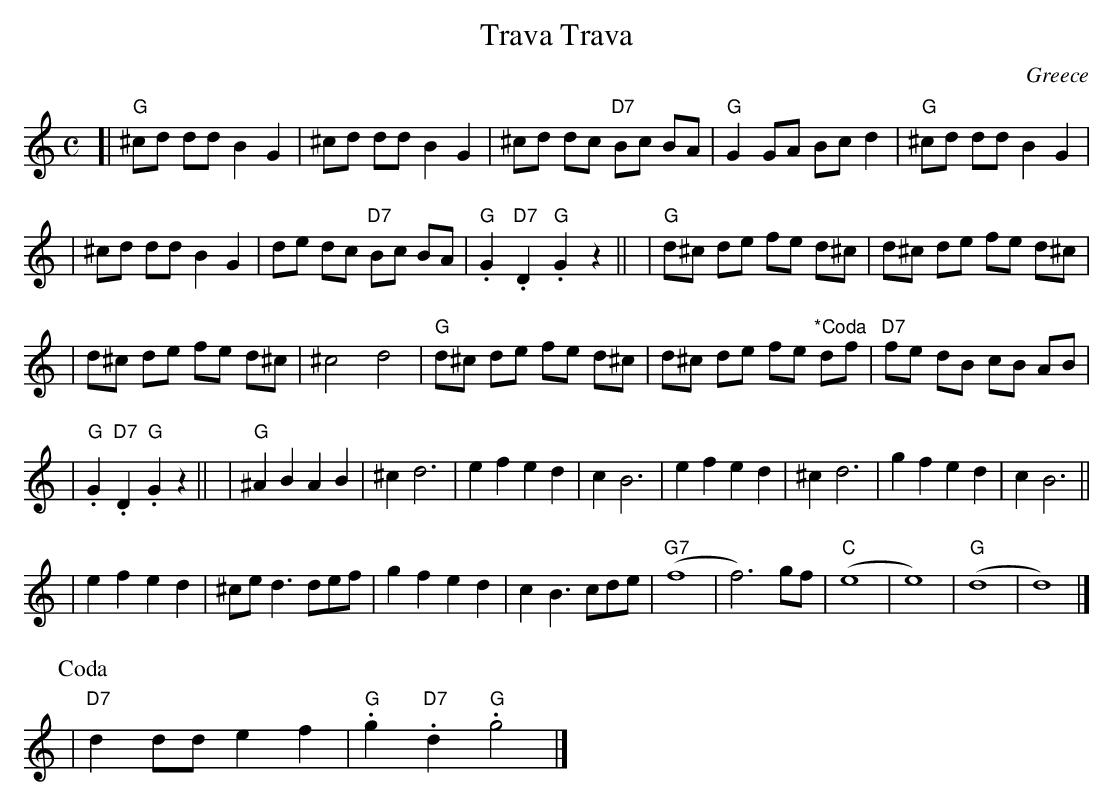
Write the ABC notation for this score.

X:1
T:Trava Trava
C:Greece
M:C
L:1/8
K:C
[| "G"^cd dd B2 G2 \
| ^cd dd B2 G2 \
| ^cd dc "D7"Bc BA \
| "G"G2 GA Bc d2 \
| "G"^cd dd B2 G2 |
| ^cd dd B2 G2 \
| de dc "D7"Bc BA \
| "G".G2 "D7".D2 "G".G2 z2 || \
| "G"d^c de fe d^c \
| d^c de fe d^c |
| d^c de fe d^c \
| ^c4 d4 \
|  "G"d^c de fe d^c \
| d^c de fe "*Coda"df  \
| "D7"fe dB cB AB |
| "G".G2 "D7".D2 "G".G2 z2 || \
| "G"^A2 B2 A2 B2 \
| ^c2 d6 \
| e2 f2 e2 d2 \
| c2 B6 \
| e2 f2 e2 d2 \
| ^c2 d6 \
| g2 f2 e2 d2 \
| c2 B6 ||
| e2 f2 e2 d2 \
| ^ce d3 def \
| g2 f2 e2 d2 \
| c2 B3 cde \
| "G7"(f8 \
| f6) gf \
| "C"(e8 \
| e8) \
| "G"(d8 \
| d8) |]
P: Coda
| "D7"d2 dd e2 f2 \
| "G".g2 "D7".d2 "G".g4 |]
